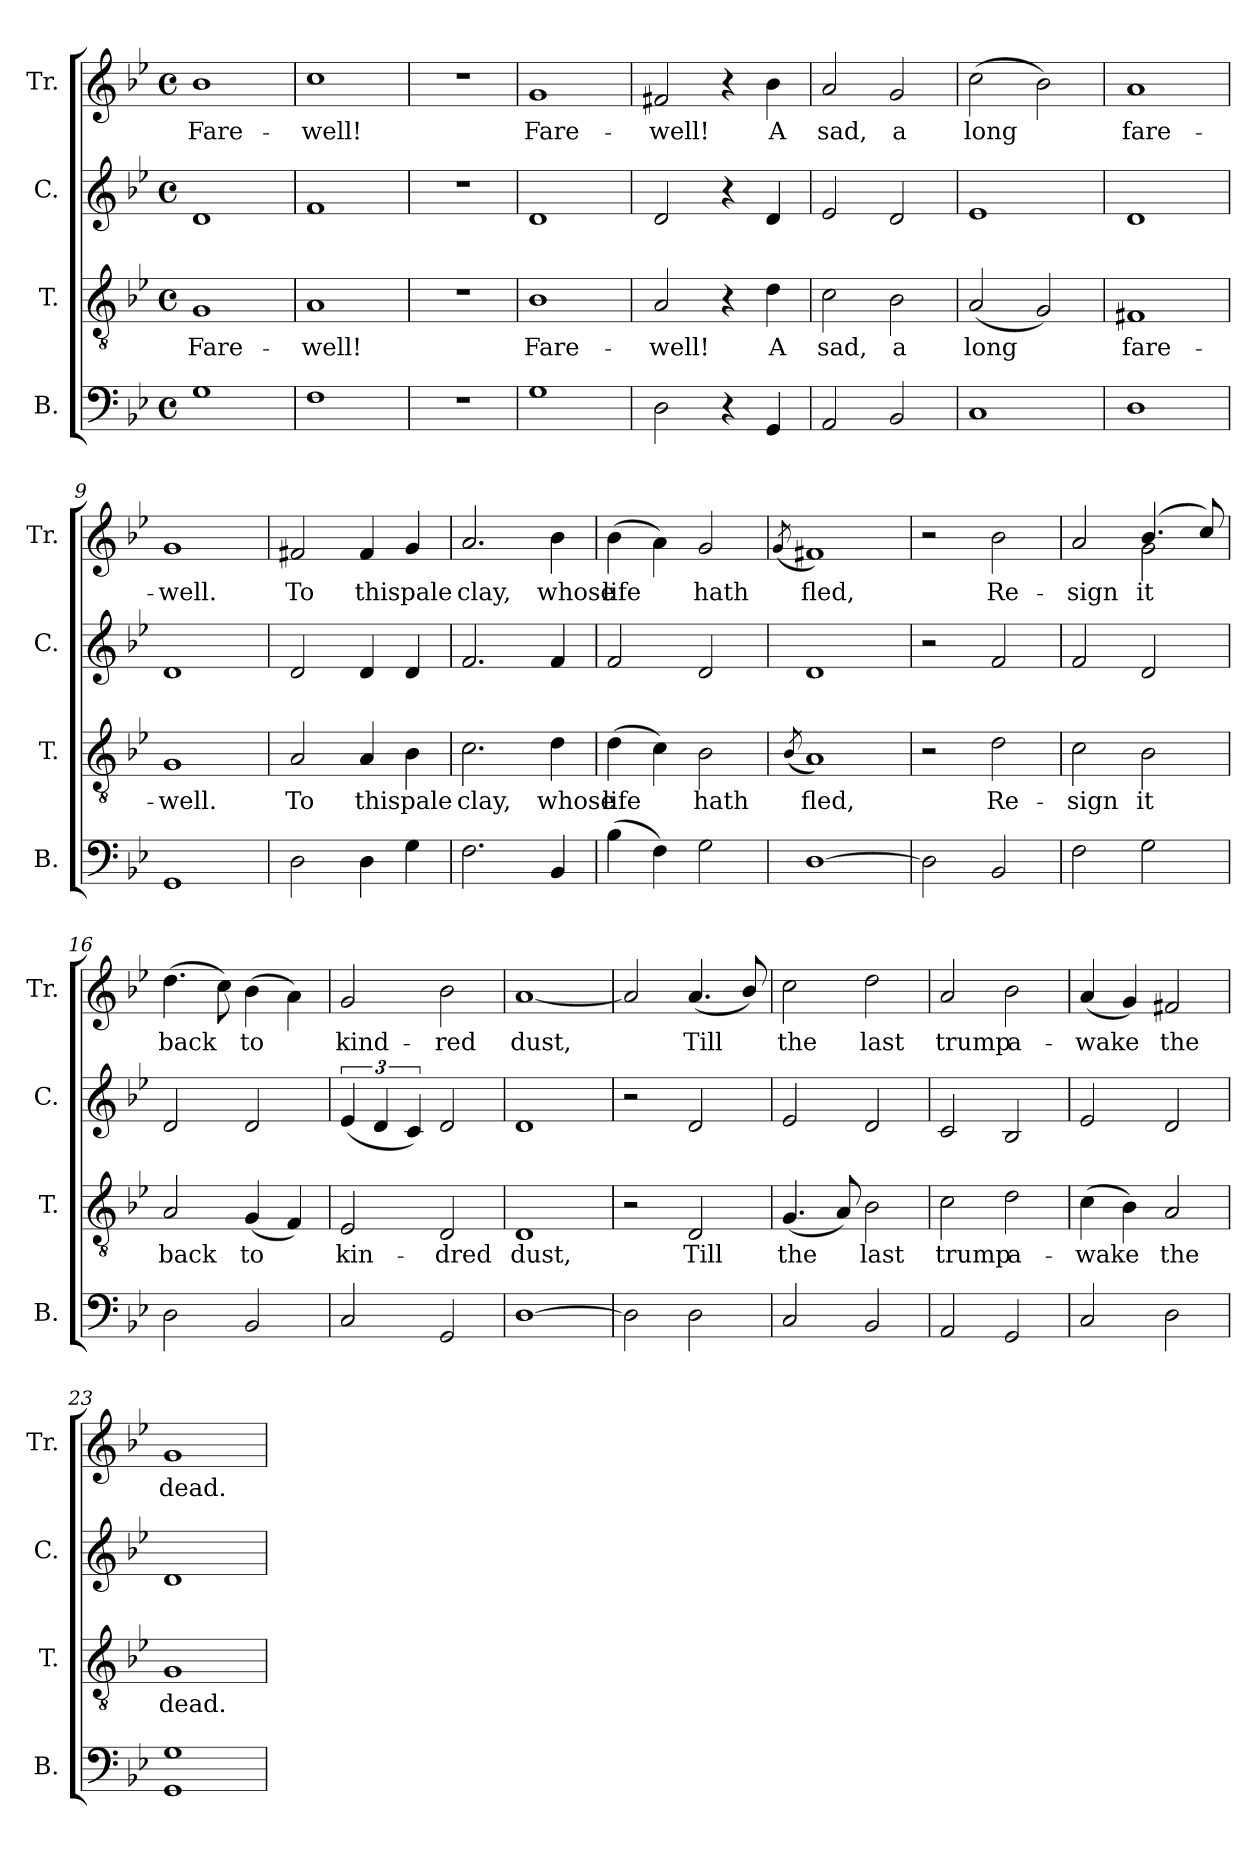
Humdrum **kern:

**kern	**kern	**text	**kern	**kern	**text
*part4	*part3	*part3	*part2	*part1	*part1
*staff4	*staff3	*staff3	*staff2	*staff1	*staff1
*I"B.	*I"T.	*	*I"C.	*I"Tr.	*
*I'B.	*I'T.	*	*I'C.	*I'Tr.	*
*clefF4	*clefGv2	*	*clefG2	*clefG2	*
*k[b-e-]	*k[b-e-]	*	*k[b-e-]	*k[b-e-]	*
*M4/4	*M4/4	*	*M4/4	*M4/4	*
*met(c)	*met(c)	*	*met(c)	*met(c)	*
*MM110	*MM110	*	*MM110	*MM110	*
=1	=1	=1	=1	=1	=1
!	!	!LO:LY:b	!	!	!LO:LY:b
1G	1G	Fare-	1d	1b-	Fare-
=2	=2	=2	=2	=2	=2
!	!	!LO:LY:b	!	!	!LO:LY:b
1F	1A	-well!	1f	1cc	-well!
=3	=3	=3	=3	=3	=3
1r	1r	.	1r	1r	.
=4	=4	=4	=4	=4	=4
!	!	!LO:LY:b	!	!	!LO:LY:b
1G	1B-	Fare-	1d	1g	Fare-
=5	=5	=5	=5	=5	=5
!	!	!LO:LY:b	!	!	!LO:LY:b
2D\	2A/	-well!	2d/	2f#X/	-well!
4r	4r	.	4r	4r	.
!	!	!LO:LY:b	!	!	!LO:LY:b
4GG/	4d\	A	4d/	4b-\	A
=6	=6	=6	=6	=6	=6
!	!	!LO:LY:b	!	!	!LO:LY:b
2AA/	2c\	sad,	2e-/	2a/	sad,
!	!	!LO:LY:b	!	!	!LO:LY:b
2BB-/	2B-\	a	2d/	2g/	a
=7	=7	=7	=7	=7	=7
!	!	!LO:LY:b	!	!	!LO:LY:b
1C	(<2A/	long	1e-	(>2cc\	long
.	2G/)	.	.	2b-\)	.
=8	=8	=8	=8	=8	=8
!	!	!LO:LY:b	!	!	!LO:LY:b
1D	1F#X	fare-	1d	1a	fare-
=9	=9	=9	=9	=9	=9
!	!	!LO:LY:b	!	!	!LO:LY:b
1GG	1G	-well.	1d	1g	-well.
=10	=10	=10	=10	=10	=10
!	!	!LO:LY:b	!	!	!LO:LY:b
2D\	2A/	To	2d/	2f#X/	To
!	!	!LO:LY:b	!	!	!LO:LY:b
4D\	4A/	this	4d/	4f#/	this
!	!	!LO:LY:b	!	!	!LO:LY:b
4G\	4B-\	pale	4d/	4g/	pale
=11	=11	=11	=11	=11	=11
!	!	!LO:LY:b	!	!	!LO:LY:b
2.F\	2.c\	clay,	2.f/	2.a/	clay,
!	!	!LO:LY:b	!	!	!LO:LY:b
4BB-/	4d\	whose	4f/	4b-\	whose
=12	=12	=12	=12	=12	=12
!	!	!LO:LY:b	!	!	!LO:LY:b
(>4B-\	(>4d\	life	2f/	(>4b-\	life
4F\)	4c\)	.	.	4a\)	.
!	!	!LO:LY:b	!	!	!LO:LY:b
2G\	2B-\	hath	2d/	2g/	hath
=13	=13	=13	=13	=13	=13
.	(<8qB-!/	.	.	(<8qg/	.
!	!	!LO:LY:b	!	!	!LO:LY:b
[1D	1A)	fled,	1d	1f#X)	fled,
=14	=14	=14	=14	=14	=14
2D\]	2r	.	2r	2r	.
!	!	!LO:LY:b	!	!	!LO:LY:b
2BB-/	2d\	Re-	2f/	2b-\	Re-
!!LO:LB:g=z
=15	=15	=15	=15	=15	=15
!	!	!LO:LY:b	!	!	!LO:LY:b
*	*	*	*	*^	*
2F\	2c\	-sign	2f/	2a/	2ryy	-sign
!	!	!LO:LY:b	!	!	!	!LO:LY:b
2G\	2B-\	it	2d/	(>4.b-/	2g\	it
.	.	.	.	8cc/)	.	.
*	*	*	*	*v	*v	*
=16	=16	=16	=16	=16	=16
!	!	!LO:LY:b	!	!	!LO:LY:b
2D\	2A/	back	2d/	(>4.dd\	back
.	.	.	.	8cc\)	.
!	!	!LO:LY:b	!	!	!LO:LY:b
2BB-/	(<4G/	to	2d/	(>4b-\	to
.	4F/)	.	.	4a\)	.
=17	=17	=17	=17	=17	=17
!	!	!LO:LY:b	!	!	!LO:LY:b
2C/	2E-/	kin-	(<6e-/	2g/	kind-
.	.	.	6d/	.	.
.	.	.	6c/)	.	.
!	!	!LO:LY:b	!	!	!LO:LY:b
2GG/	2D/	-dred	2d/	2b-\	-red
=18	=18	=18	=18	=18	=18
!	!	!LO:LY:b	!	!	!LO:LY:b
[1D	1D	dust,	1d	[1a	dust,
=19	=19	=19	=19	=19	=19
2D\]	2r	.	2r	2a/]	.
!	!	!LO:LY:b	!	!	!LO:LY:b
2D\	2D/	Till	2d/	(<4.a/	Till
.	.	.	.	8b-/)	.
=20	=20	=20	=20	=20	=20
!	!	!LO:LY:b	!	!	!LO:LY:b
2C/	(<4.G/	the	2e-/	2cc\	the
.	8A/)	.	.	.	.
!	!	!LO:LY:b	!	!	!LO:LY:b
2BB-/	2B-\	last	2d/	2dd\	last
=21	=21	=21	=21	=21	=21
!	!	!LO:LY:b	!	!	!LO:LY:b
2AA/	2c\	trump	2c/	2a/	trump
!	!	!LO:LY:b	!	!	!LO:LY:b
2GG/	2d\	a-	2B-/	2b-\	a-
=22	=22	=22	=22	=22	=22
!	!	!LO:LY:b	!	!	!LO:LY:b
2C/	(>4c\	-wake	2e-/	(<4a/	-wake
.	4B-\)	.	.	4g/)	.
!	!	!LO:LY:b	!	!	!LO:LY:b
2D\	2A/	the	2d/	2f#X/	the
=23	=23	=23	=23	=23	=23
!	!	!LO:LY:b	!	!	!LO:LY:b
1GG 1G	1G	dead.	1d	1g	dead.
=	=	=	=	=	=
*-	*-	*-	*-	*-	*-
